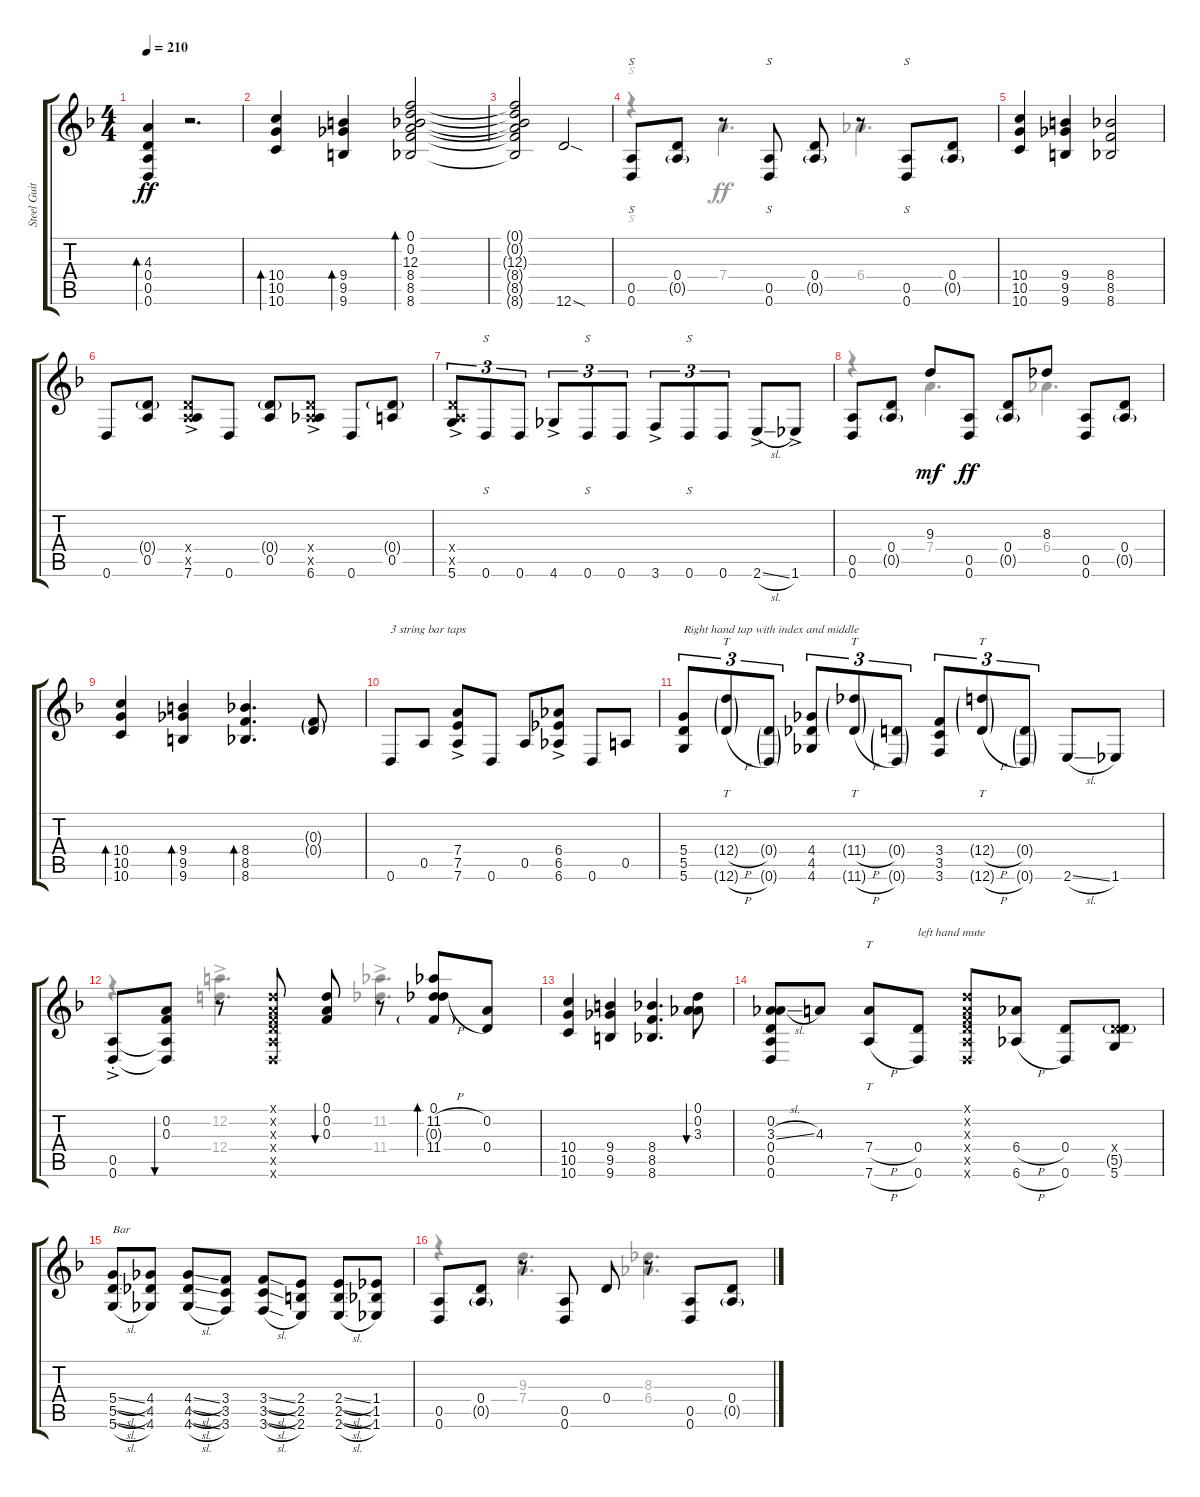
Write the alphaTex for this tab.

\track ("Steel Guitar" "Steel Guit") {instrument acousticguitarsteel}
\staff {score tabs}
\tuning (D4 A3 F3 D3 A2 D2) {hide}
\voice
\ts (4 4)
\tempo 210
\clef g2
\ks dminor
(4.3 0.4 0.5 0.6).4{bd 30 dy ff instrument acousticguitarsteel} r.2{d} |
(10.4 10.5 10.6).4{bd 30} (9.4 9.5 9.6).4{bd 30} (0.1 0.2 12.3 8.4 8.5 8.6).2{bd 30} |
(0.1{t} 0.2{t} 12.3{t} 8.4{t} 8.5{t} 8.6{t}).2 12.6{sod}.2 |
(0.5 0.6).8{s} (0.4 0.5{g}).8 r.8 (0.5 0.6).8{s} (0.4 0.5{g}).8 r.8 (0.5 0.6).8{s} (0.4 0.5{g}).8 |
(10.4 10.5 10.6).4 (9.4 9.5 9.6).4 (8.4 8.5 8.6).2 |
0.6.8 (0.4{g} 0.5).8 (0.4{x} 0.5{x} 7.6{ac}).8 0.6.8 (0.4{g} 0.5).8 (0.4{x} 0.5{x} 6.6{ac}).8 0.6.8 (0.4{g} 0.5).8 |
(0.4{x} 0.5{x} 5.6{ac}).8{tu (3 2)} 0.6.8{s tu (3 2)} 0.6.8{tu (3 2)} 4.6{ac}.8{tu (3 2)} 0.6.8{s tu (3 2)} 0.6.8{tu (3 2)} 3.6{ac}.8{tu (3 2)} 0.6.8{s tu (3 2)} 0.6.8{tu (3 2)} 2.6{sl ac}.8 1.6{ac}.8 |
(0.5 0.6).8 (0.4 0.5{g}).8 9.3.8{dy mf} (0.5 0.6).8{dy ff} (0.4 0.5{g}).8 8.3.8 (0.5 0.6).8 (0.4 0.5{g}).8 |
(10.4 10.5 10.6).4{bd 30} (9.4 9.5 9.6).4{bd 30} (8.4 8.5 8.6).4{d bd 30} (0.3{g} 0.4{g}).8 |
0.6.8{txt "3 string bar taps"} 0.5.8 (7.4 7.5 7.6{ac}).8 0.6.8 0.5.8 (6.4 6.5 6.6{ac}).8 0.6.8 0.5.8 |
(5.4 5.5 5.6).8{tu (3 2) txt "Right hand tap with index and middle"} (12.4{h g} 12.6{h g}).8{tt tu (3 2)} (0.4{g} 0.6{g}).8{tu (3 2)} (4.4 4.5 4.6).8{tu (3 2)} (11.4{h g} 11.6{h g}).8{tt tu (3 2)} (0.4{g} 0.6{g}).8{tu (3 2)} (3.4 3.5 3.6).8{tu (3 2)} (12.4{h g} 12.6{h g}).8{tt tu (3 2)} (0.4{g} 0.6{g}).8{tu (3 2)} 2.6{sl}.8 1.6.8 |
(0.5{ac st} 0.6{ac st}).8 (0.2 0.3 0.5{t} 0.6{t}).8{bu 30} r.8 (0.1{x} 0.2{x} 0.3{x} 0.4{x} 0.5{x} 0.6{x}).8 (0.1 0.2 0.3).8{bu 30} r.8 (0.1 11.2{h} 0.3{g} 11.4{h}).8{bd 30} (0.2 0.4).8 |
(10.4 10.5 10.6).4 (9.4 9.5 9.6).4 (8.4 8.5 8.6).4{d} (0.1 0.2 3.3).8{bu 30} |
(0.2 3.3{sl} 0.4 0.5 0.6).8 4.3.8 (7.4{h} 7.6{h}).8{tt} (0.4 0.6).8{txt "left hand mute"} (0.1{x} 0.2{x} 0.3{x} 0.4{x} 0.5{x} 0.6{x}).8 (6.4{h} 6.6{h}).8 (0.4 0.6).8 (0.4{x} 5.5{g} 5.6).8 |
(5.4{sl} 5.5{sl} 5.6{sl}).8{txt "Bar"} (4.4 4.5 4.6).8 (4.4{sl} 4.5{sl} 4.6{sl}).8 (3.4 3.5 3.6).8 (3.4{sl} 3.5{sl} 3.6{sl}).8 (2.4 2.5 2.6).8 (2.4{sl} 2.5{sl} 2.6{sl}).8 (1.4 1.5 1.6).8 |
(0.5 0.6).8 (0.4 0.5{g}).8 r.8 (0.5 0.6).8 0.4.8 r.8 (0.5 0.6).8 (0.4 0.5{g}).8
\voice
\clef g2
\ottava regular
\simile none
\ks dminor
|
|
|
r.4{s} 7.4.4{d} 6.4.4{d} |
|
|
|
r.4 7.4.4{d} 6.4.4{d} |
|
|
|
r.4 (12.2{ac} 12.4).4{d} (11.2{ac} 11.4).4{d} |
|
|
|
r.4 (9.3 7.4).4{d} (8.3 6.4).4{d}
